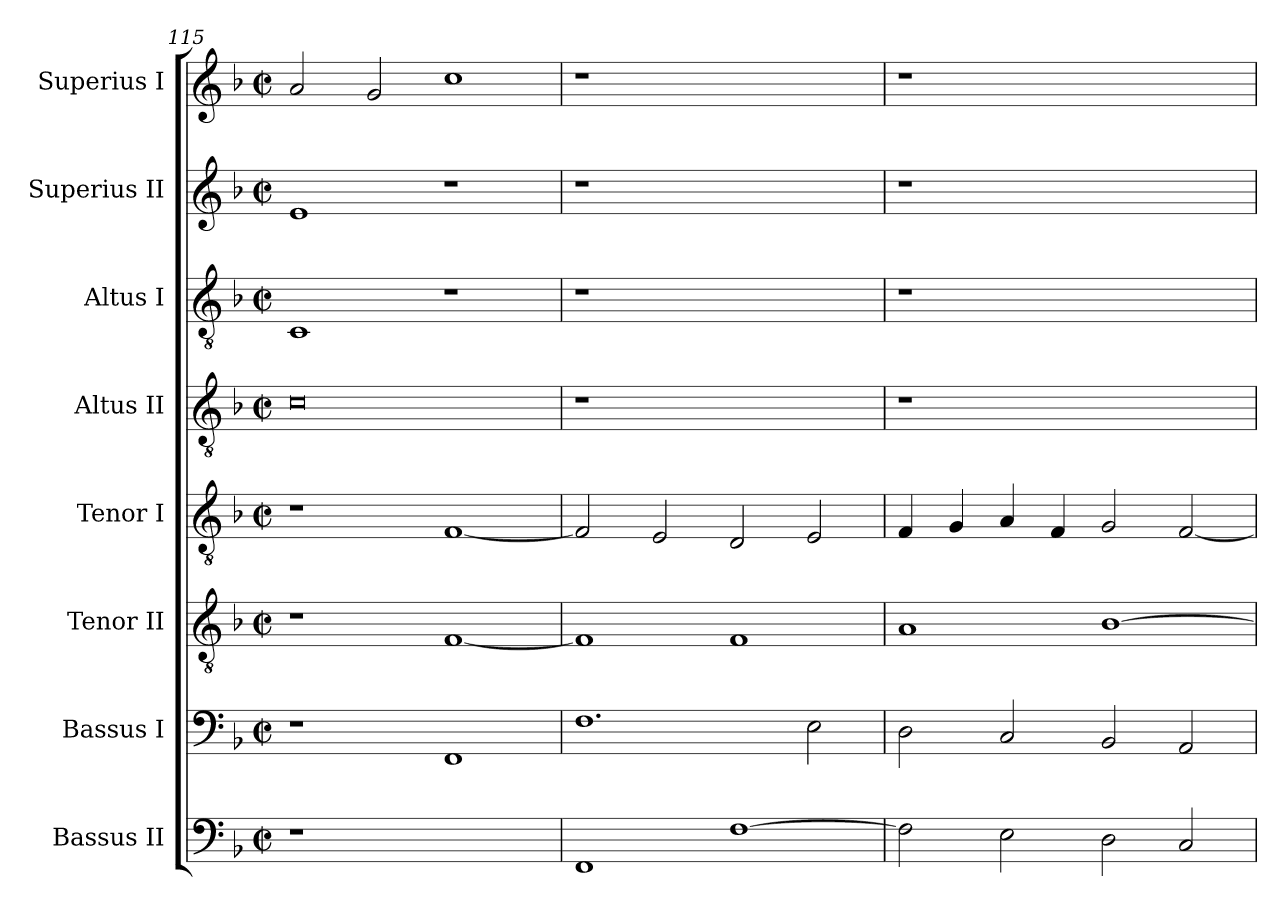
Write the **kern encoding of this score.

**kern	**kern	**kern	**kern	**kern	**kern	**kern	**kern
*part8	*part7	*part6	*part5	*part4	*part3	*part2	*part1
*staff8	*staff7	*staff6	*staff5	*staff4	*staff3	*staff2	*staff1
*I"Bassus II	*I"Bassus I	*I"Tenor II	*I"Tenor I	*I"Altus II	*I"Altus I	*I"Superius II	*I"Superius I
*I'B.s.	*	*	*	*I'A.s.	*	*I'S.s.	*I'S.p.
*clefF4	*clefF4	*clefGv2	*clefGv2	*clefGv2	*clefGv2	*clefG2	*clefG2
*	*	*ITrd7c12	*ITrd7c12	*ITrd7c12	*ITrd7c12	*	*
*k[b-]	*k[b-]	*k[b-]	*k[b-]	*k[b-]	*k[b-]	*k[b-]	*k[b-]
*F:	*F:	*F:	*F:	*F:	*F:	*F:	*F:
*M2/2	*M2/2	*M2/2	*M2/2	*M2/2	*M2/2	*M2/2	*M2/2
*met(c|)	*met(c|)	*met(c|)	*met(c|)	*met(c|)	*met(c|)	*met(c|)	*met(c|)
=115	=115	=115	=115	=115	=115	=115	=115
!LO:N:vis=1	!	!	!	!	!	!	!
1r	1r	1r	1r	0Ci	1CCi	1ei	2ai/
.	.	.	.	.	.	.	2gi/
1ryy	1FFi	[<1FFi	[<1FFi	.	1r	1r	1cci
!!LO:LB:g=z
=116	=116	=116	=116	=116	=116	=116	=116
!	!	!	!	!LO:N:vis=1	!LO:N:vis=1	!LO:N:vis=1	!LO:N:vis=1
1FFi	1.Fi	1FFi]	2FFi/]	1r	1r	1r	1r
.	.	.	2EEi/	.	.	.	.
[>1Fi	.	1FFi	2DDi/	1ryy	1ryy	1ryy	1ryy
.	2Ei\	.	2EEi/	.	.	.	.
=117	=117	=117	=117	=117	=117	=117	=117
!	!	!	!	!LO:N:vis=1	!LO:N:vis=1	!LO:N:vis=1	!LO:N:vis=1
2Fi\]	2Di\	1AAi	4FFi/	1r	1r	1r	1r
.	.	.	4GGi/	.	.	.	.
2Ei\	2Ci/	.	4AAi/	.	.	.	.
.	.	.	4FFi/	.	.	.	.
2Di\	2BB-i/	[>1BB-i	2GGi/	1ryy	1ryy	1ryy	1ryy
2Ci/	2AAi/	.	[<2FFi/	.	.	.	.
=	=	=	=	=	=	=	=
*-	*-	*-	*-	*-	*-	*-	*-
